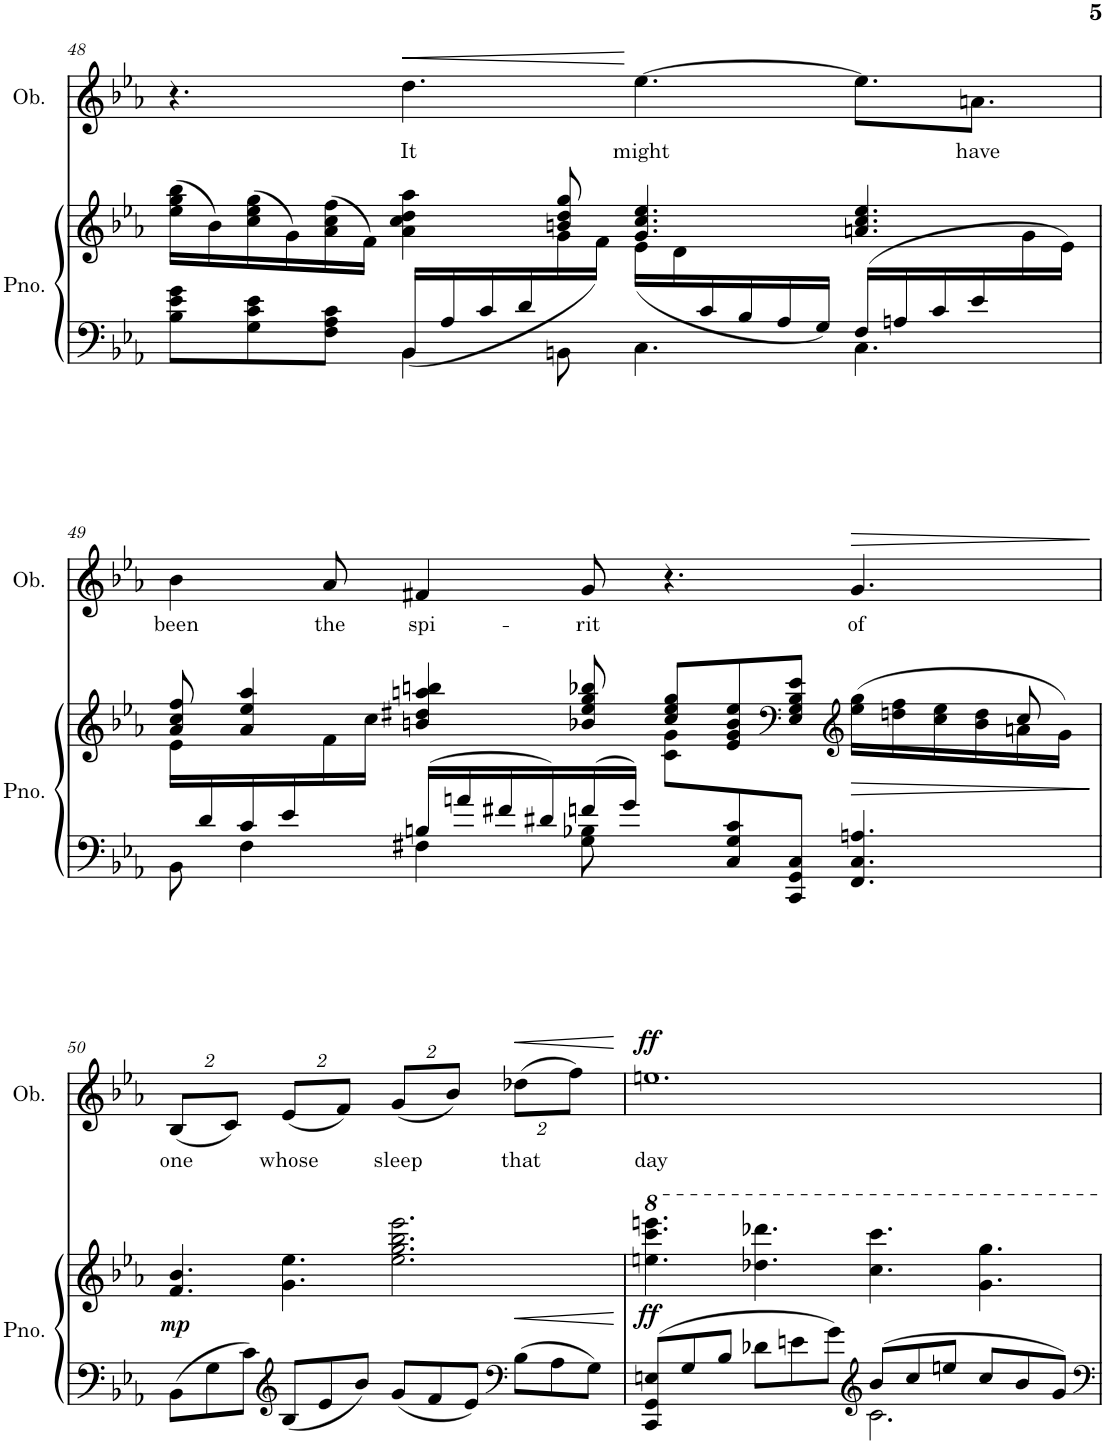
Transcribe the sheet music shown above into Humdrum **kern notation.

**kern	**kern	**dynam	**kern	**text	**dynam
*part2	*part2	*part2	*part1	*part1	*part1
*staff3	*staff2	*staff2/3	*staff1	*staff1	*staff1
*I"Piano	*	*	*I"Oboe	*	*
*I'Pno.	*	*	*I'Ob.	*	*
!!LO:PB:g=z
*clefF4	*clefG2	*	*clefG2	*	*
*k[b-e-a-]	*k[b-e-a-]	*	*k[b-e-a-]	*	*
*M12/8	*M12/8	*	*M12/8	*	*
=48	=48	=48	=48	=48	=48
*^	*^	*	*	*	*
8B-\ 8e-\ 8g\L	4.ryy	(16ee-\ 16gg\ 16bb-\LL	8ryy	.	4.r	.	.
.	.	16b-\)	.	.	.	.	.
*	*	*v	*v	*	*	*	*
8G\ 8c\ 8e-\	.	(16cc\ 16ee-\ 16gg\	.	.	.	.
.	.	16g\)	.	.	.	.
8F\ 8A-\ 8c\J	.	(16a-\ 16cc\ 16ff\	.	.	.	.
.	.	16f\JJ)	.	.	.	.
!	!	!	!	!	!LO:LY:b	!LO:HP:b
(<16BB-/LL	4BB-\	4a-\ 4cc\ 4dd\ 4aa-\	.	4.dd\	It	<
16A-/	.	.	.	.	.	.
16c/	.	.	.	.	.	.
16d/	.	.	.	.	.	.
*	*	*^	*	*	*	*
4ryy	8BBn\	8bn/ 8dd/ 8gg/	16g\	.	.	.	.
.	.	.	16f\JJ)	.	.	.	.
!	!	!	!	!	!	!LO:LY:b	!
.	4.C\	4.g/ 4.cc/ 4.ee-/	(<16e-\LL	.	[4.ee-\	might	[
.	.	.	16d\	.	.	.	.
16c/	.	.	2ryy	.	.	.	.
16B-/	.	.	.	.	.	.	.
16A-/	.	.	.	.	.	.	.
16G/JJ)	.	.	.	.	.	.	.
(16F/LL	4.C\	4.an/ 4.cc/ 4.ee-/	.	.	8.ee-\L]	.	.
16An/	.	.	.	.	.	.	.
16c/	.	.	.	.	.	.	.
!	!	!	!	!	!	!LO:LY:b	!
16e-/	.	.	.	.	8.an\J	have	.
8ryy	.	.	16g\	.	.	.	.
.	.	.	16e-\JJ)	.	.	.	.
!!LO:LB:g=z
=49	=49	=49	=49	=49	=49	=49	=49
*	*	*	*^	*	*	*	*
!	!	!	!	!	!	!	!LO:LY:b	!
16ryy	8BB-\	8a-/ 8cc/ 8ff/	4.ryy	16e-\LL	.	4b-\	been	.
16d/	.	.	.	8.ryy	.	.	.	.
16c/	4F\	4a-/ 4ee-/ 4aa-/	.	.	.	.	.	.
16e-/	.	.	.	.	.	.	.	.
!	!	!	!	!	!	!	!LO:LY:b	!
8ryy	.	.	.	16f\	.	8a-/	the	.
.	.	.	.	16cc\JJ	.	.	.	.
!	!	!	!	!	!	!	!LO:LY:b	!
16Bn/LL	4F#X\	4bn/ 4dd#X/ 4aan/ 4bbn/	16ryy@	4.ryy	.	4f#X/	spi-	.
16an/	.	.	16ryy@	.	.	.	.	.
16f#X/	.	.	16ryy@	.	.	.	.	.
16d#X/	.	.	16ryy@	.	.	.	.	.
!	!	!	!	!	!	!	!LO:LY:b	!
16fn/	8G\ 8B-X\	8b-X/ 8ee-/ 8gg/ 8bb-X/	16ryy@	.	.	8g/	-rit	.
16g/JJ	.	.	16ryy@	.	.	.	.	.
8ryy	2.ryy	8cc/ 8ee-/ 8gg/L	8ryy@	8c\ 8g\L	.	4.r	.	.
8C/ 8G/ 8c/	.	8e-/ 8g/ 8b-/ 8ee-/	8ryy@	2ryy	.	.	.	.
*	*	*clefF4	*	*	*	*	*	*
8CC/ 8GG/ 8C/J	.	8E-/ 8G/ 8B-/ 8e-/J	8ryy@	.	.	.	.	.
*	*	*clefG2	*	*	*	*	*	*
!	!	!	!	!	!LO:HP:b	!	!LO:LY:b	!LO:HP:b
4.FF/ 4.C/ 4.An/	.	(16ee-\ 16gg\LL	16ryy@	.	>	4.g/	of	>
.	.	16ddn\ 16ff\	16ryy@	.	.	.	.	.
.	.	16cc\ 16ee-\	16ryy@	.	.	.	.	.
.	.	16b-\ 16dd\	16ryy@	.	.	.	.	.
.	.	16an\	8cc/	8ryy	.	.	.	.
.	.	16g\JJ)	.	.	.	.	.	.
*v	*v	*	*	*	*	*	*	*
*	*v	*v	*v	*	*	*	*
.	.	.	.	.	]
!!LO:LB:g=z
=50	=50	=50	=50	=50	=50
*	*	*	*Xbrackettup	*	*
!	!	!LO:DY:b	!	!LO:LY:b	!
8BB-\L	4.f/ 4.b-/	mp	(16%3B-/L	one	.
8G\	.	.	.	.	.
.	.	.	16%3c/J)	.	.
8c\J	.	.	.	.	.
*clefG2	*	*	*	*	*
!	!	!	!	!LO:LY:b	!
8B-/L	4.g\ 4.ee-\	.	(16%3e-/L	whose	.
8e-/	.	.	.	.	.
.	.	.	16%3f/J)	.	.
8b-/J	.	.	.	.	.
!	!	!	!	!LO:LY:b	!
8g/L	2.ee-\ 2.gg\ 2.bb-\ 2.eee-\	.	(16%3g/L	sleep	.
8f/	.	.	.	.	.
.	.	.	16%3b-/J)	.	.
8e-/J	.	.	.	.	.
*clefF4	*	*	*	*	*
!	!	!	!	!LO:LY:b	!LO:HP:b
8B-\L	.	.	(16%3dd-X\L	that	<
8A-\	.	.	.	.	.
.	.	.	16%3ff\J)	.	.
8G\J	.	.	.	.	.
.	.	]	.	.	[
=51	=51	=51	=51	=51	=51
*^	*	*	*	*	*
!	!	!	!LO:DY:b	!	!LO:LY:b	!LO:DY:a
8CC/ 8GG/ 8En/L	2.ryy	4.eeen\ 4.cccc\ 4.eeeen\	ff	1.een	day	ff
8G/	.	.	.	.	.	.
8B-/J	.	.	.	.	.	.
8d-X\L	.	4.ddd-X\ 4.dddd-X\	.	.	.	.
8en\	.	.	.	.	.	.
8g\J	.	.	.	.	.	.
*clefG2	*	*	*	*	*	*
8b-/L	2.c\	4.ccc\ 4.cccc\	.	.	.	.
8cc/	.	.	.	.	.	.
8een/J	.	.	.	.	.	.
8cc/L	.	4.gg\ 4.ggg\	.	.	.	.
8b-/	.	.	.	.	.	.
8g/J	.	.	.	.	.	.
*v	*v	*	*	*	*	*
=	=	=	=	=	=
*-	*-	*-	*-	*-	*-
